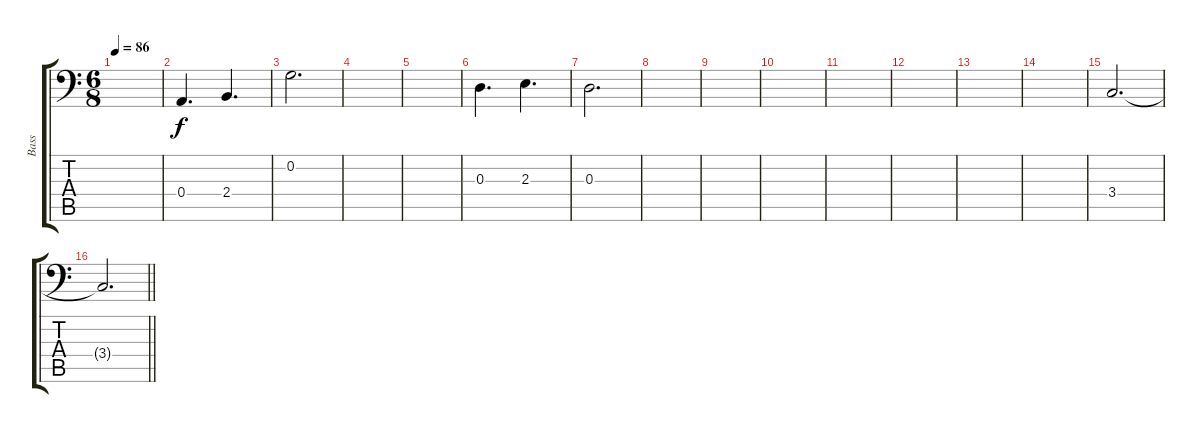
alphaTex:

\track ("Bass" "Bass") {instrument electricbassfinger}
\staff {score tabs}
\tuning (C3 G2 D2 A1 E1 B0) {hide}
\ts (6 8)
\tempo 86
\clef f4
\ks c
|
0.4.4{d} 2.4.4{d} |
0.2.2{d} |
|
|
0.3.4{d} 2.3.4{d} |
0.3.2{d} |
|
|
|
|
|
|
|
3.4.2{d} |
\barLineRight lightlight
3.4{t}.2{d}
